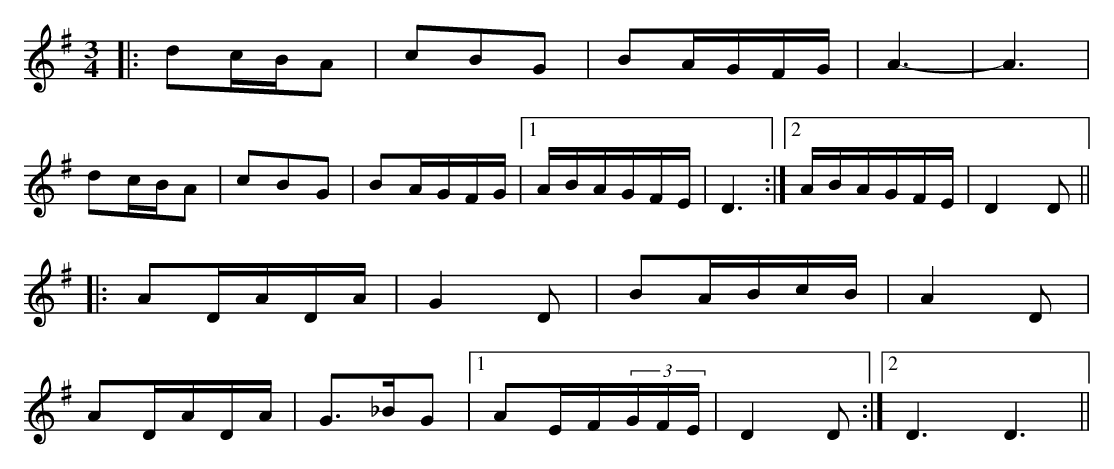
X:1
M:3/4
K:Dmix
|:dc/B/A|cBG|BA/G/F/G/|A3-|A3|
dc/B/A|cBG|BA/G/F/G/|1 A/B/A/G/F/E/|D3:|2 A/B/A/G/F/E/|D2 D||
|:AD/A/D/A/|G2 D|BA/B/c/B/|A2 D|
AD/A/D/A/|G>_BG|1 AE/F/(3G/F/E/|D2 D:|2 D3 D3||
